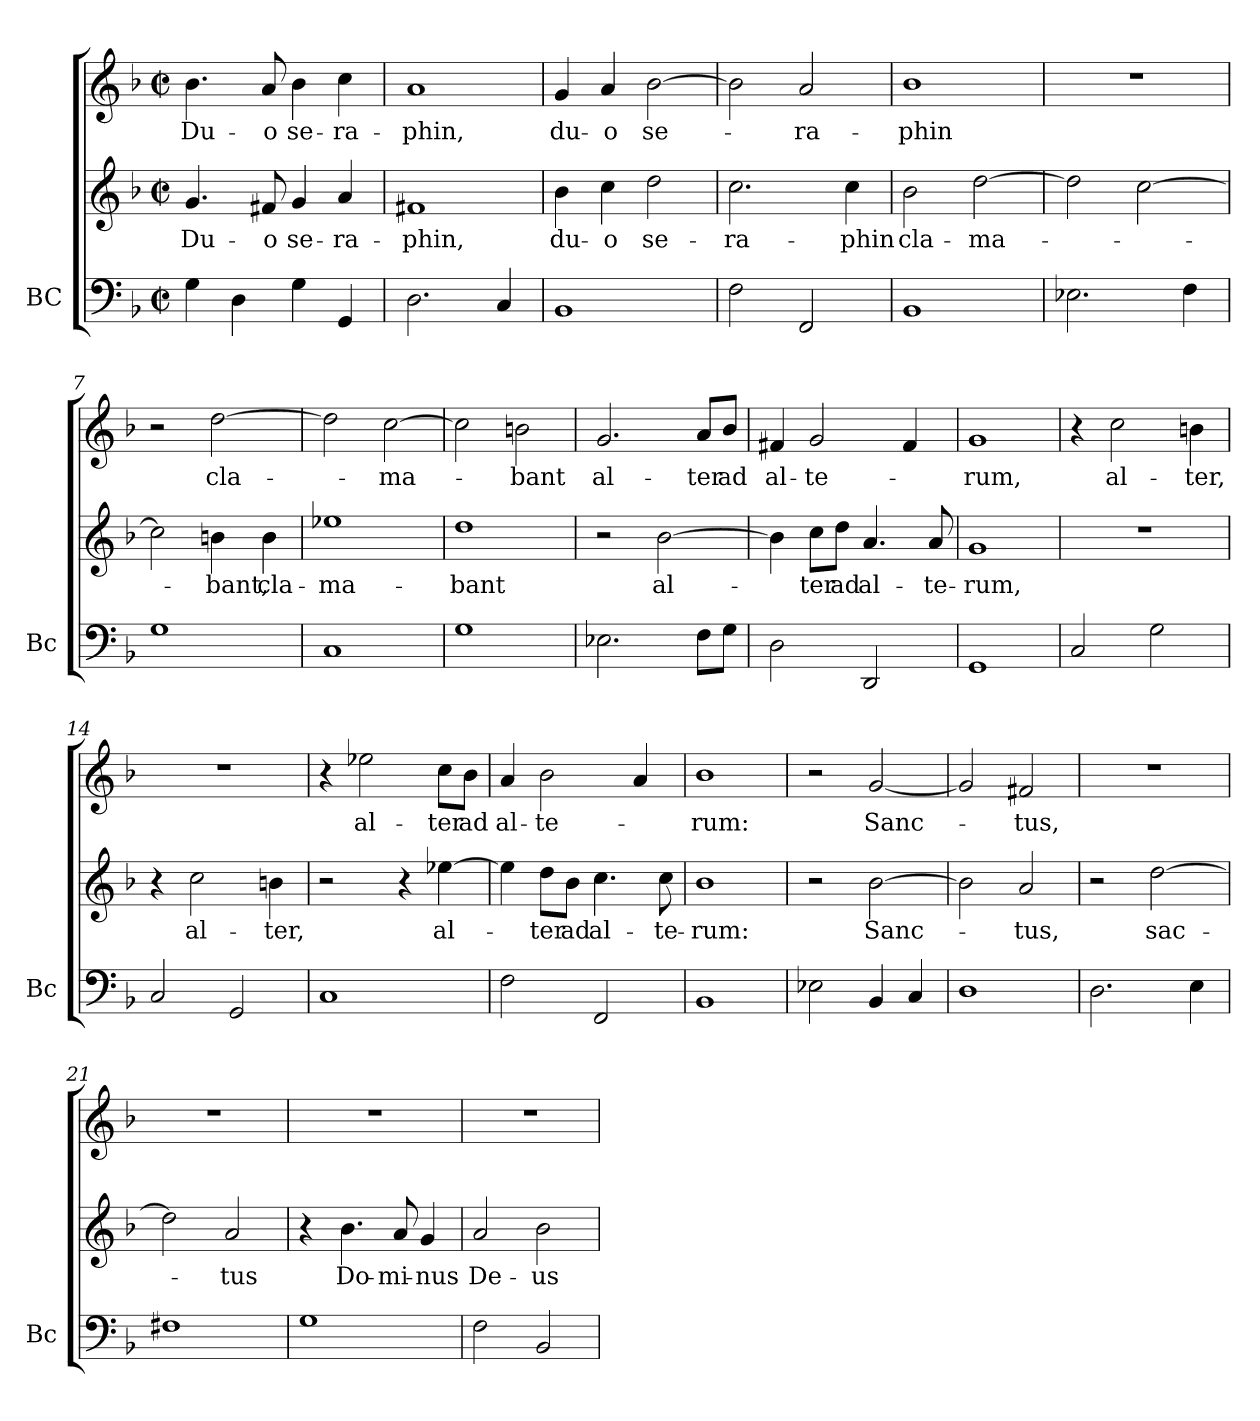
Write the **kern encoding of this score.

**kern	**kern	**text	**kern	**text
*part3	*part2	*part2	*part1	*part1
*staff3	*staff2	*staff2	*staff1	*staff1
*I"BC	*	*	*	*
*I'Bc	*	*	*	*
*clefF4	*clefG2	*	*clefG2	*
*k[b-]	*k[b-]	*	*k[b-]	*
*F:	*F:	*	*F:	*
*M2/2	*M2/2	*	*M2/2	*
*met(c|)	*met(c|)	*	*met(c|)	*
=1	=1	=1	=1	=1
!	!	!LO:LY:b	!	!LO:LY:b
4G\	4.g/	Du-	4.b-\	Du-
4D\	.	.	.	.
!	!	!LO:LY:b	!	!LO:LY:b
.	8f#X/	-o	8a/	-o
!	!	!LO:LY:b	!	!LO:LY:b
4G\	4g/	se-	4b-\	se-
!	!	!LO:LY:b	!	!LO:LY:b
4GG/	4a/	-ra-	4cc\	-ra-
=2	=2	=2	=2	=2
!	!	!LO:LY:b	!	!LO:LY:b
2.D\	1f#X	-phin,	1a	-phin,
4C/	.	.	.	.
=3	=3	=3	=3	=3
!	!	!LO:LY:b	!	!LO:LY:b
1BB-	4b-\	du-	4g/	du-
!	!	!LO:LY:b	!	!LO:LY:b
.	4cc\	-o	4a/	-o
!	!	!LO:LY:b	!	!LO:LY:b
.	2dd\	se-	[2b-\	se-
=4	=4	=4	=4	=4
!	!	!LO:LY:b	!	!
2F\	2.cc\	-ra-	2b-\]	.
!	!	!	!	!LO:LY:b
2FF/	.	.	2a/	-ra-
!	!	!LO:LY:b	!	!
.	4cc\	-phin	.	.
=5	=5	=5	=5	=5
!	!	!LO:LY:b	!	!LO:LY:b
1BB-	2b-\	cla-	1b-	-phin
!	!	!LO:LY:b	!	!
.	[2dd\	-ma-	.	.
=6	=6	=6	=6	=6
2.E-X\	2dd\]	.	1r	.
.	[2cc\	.	.	.
4F\	.	.	.	.
!!LO:LB:g=z
=7	=7	=7	=7	=7
1G	2cc\]	.	2r	.
!	!	!LO:LY:b	!	!LO:LY:b
.	4bn\	-bant,	[2dd\	cla-
!	!	!LO:LY:b	!	!
.	4b\	cla-	.	.
=8	=8	=8	=8	=8
!	!	!LO:LY:b	!	!
1C	1ee-X	-ma-	2dd\]	.
!	!	!	!	!LO:LY:b
.	.	.	[2cc\	-ma-
=9	=9	=9	=9	=9
!	!	!LO:LY:b	!	!
1G	1dd	-bant	2cc\]	.
!	!	!	!	!LO:LY:b
.	.	.	2bn\	-bant
=10	=10	=10	=10	=10
!	!	!	!	!LO:LY:b
2.E-X\	2r	.	2.g/	al-
!	!	!LO:LY:b	!	!
.	[2b-\	al-	.	.
!	!	!	!	!LO:LY:b
8F\L	.	.	8a/L	-ter
!	!	!	!	!LO:LY:b
8G\J	.	.	8b-/J	ad
=11	=11	=11	=11	=11
!	!	!	!	!LO:LY:b
2D\	4b-\]	.	4f#X/	al-
!	!	!LO:LY:b	!	!LO:LY:b
.	8cc\L	-ter	2g/	-te-
!	!	!LO:LY:b	!	!
.	8dd\J	ad	.	.
!	!	!LO:LY:b	!	!
2DD/	4.a/	al-	.	.
.	.	.	4f#/	.
!	!	!LO:LY:b	!	!
.	8a/	-te-	.	.
=12	=12	=12	=12	=12
!	!	!LO:LY:b	!	!LO:LY:b
1GG	1g	-rum,	1g	-rum,
=13	=13	=13	=13	=13
2C/	1r	.	4r	.
!	!	!	!	!LO:LY:b
.	.	.	2cc\	al-
2G\	.	.	.	.
!	!	!	!	!LO:LY:b
.	.	.	4bn\	-ter,
!!LO:LB:g=z
=14	=14	=14	=14	=14
2C/	4r	.	1r	.
!	!	!LO:LY:b	!	!
.	2cc\	al-	.	.
2GG/	.	.	.	.
!	!	!LO:LY:b	!	!
.	4bn\	-ter,	.	.
=15	=15	=15	=15	=15
1C	2r	.	4r	.
!	!	!	!	!LO:LY:b
.	.	.	2ee-X\	al-
.	4r	.	.	.
!	!	!LO:LY:b	!	!LO:LY:b
.	[4ee-X\	al-	8cc\L	-ter
!	!	!	!	!LO:LY:b
.	.	.	8b-\J	ad
=16	=16	=16	=16	=16
!	!	!	!	!LO:LY:b
2F\	4ee-\]	.	4a/	al-
!	!	!LO:LY:b	!	!LO:LY:b
.	8dd\L	-ter	2b-\	-te-
!	!	!LO:LY:b	!	!
.	8b-\J	ad	.	.
!	!	!LO:LY:b	!	!
2FF/	4.cc\	al-	.	.
.	.	.	4a/	.
!	!	!LO:LY:b	!	!
.	8cc\	-te-	.	.
=17	=17	=17	=17	=17
!	!	!LO:LY:b	!	!LO:LY:b
1BB-	1b-	-rum:	1b-	-rum:
=18	=18	=18	=18	=18
2E-X\	2r	.	2r	.
!	!	!LO:LY:b	!	!LO:LY:b
4BB-/	[2b-\	Sanc-	[2g/	Sanc-
4C/	.	.	.	.
=19	=19	=19	=19	=19
1D	2b-\]	.	2g/]	.
!	!	!LO:LY:b	!	!LO:LY:b
.	2a/	-tus,	2f#X/	-tus,
=20	=20	=20	=20	=20
2.D\	2r	.	1r	.
!	!	!LO:LY:b	!	!
.	[2dd\	sac-	.	.
4E\	.	.	.	.
=21	=21	=21	=21	=21
1F#X	2dd\]	.	1r	.
!	!	!LO:LY:b	!	!
.	2a/	-tus	.	.
!!LO:LB:g=z
=22	=22	=22	=22	=22
1G	4r	.	1r	.
!	!	!LO:LY:b	!	!
.	4.b-\	Do-	.	.
!	!	!LO:LY:b	!	!
.	8a/	-mi-	.	.
!	!	!LO:LY:b	!	!
.	4g/	-nus	.	.
=23	=23	=23	=23	=23
!	!	!LO:LY:b	!	!
2F\	2a/	De-	1r	.
!	!	!LO:LY:b	!	!
2BB-/	2b-\	-us	.	.
=	=	=	=	=
*-	*-	*-	*-	*-
